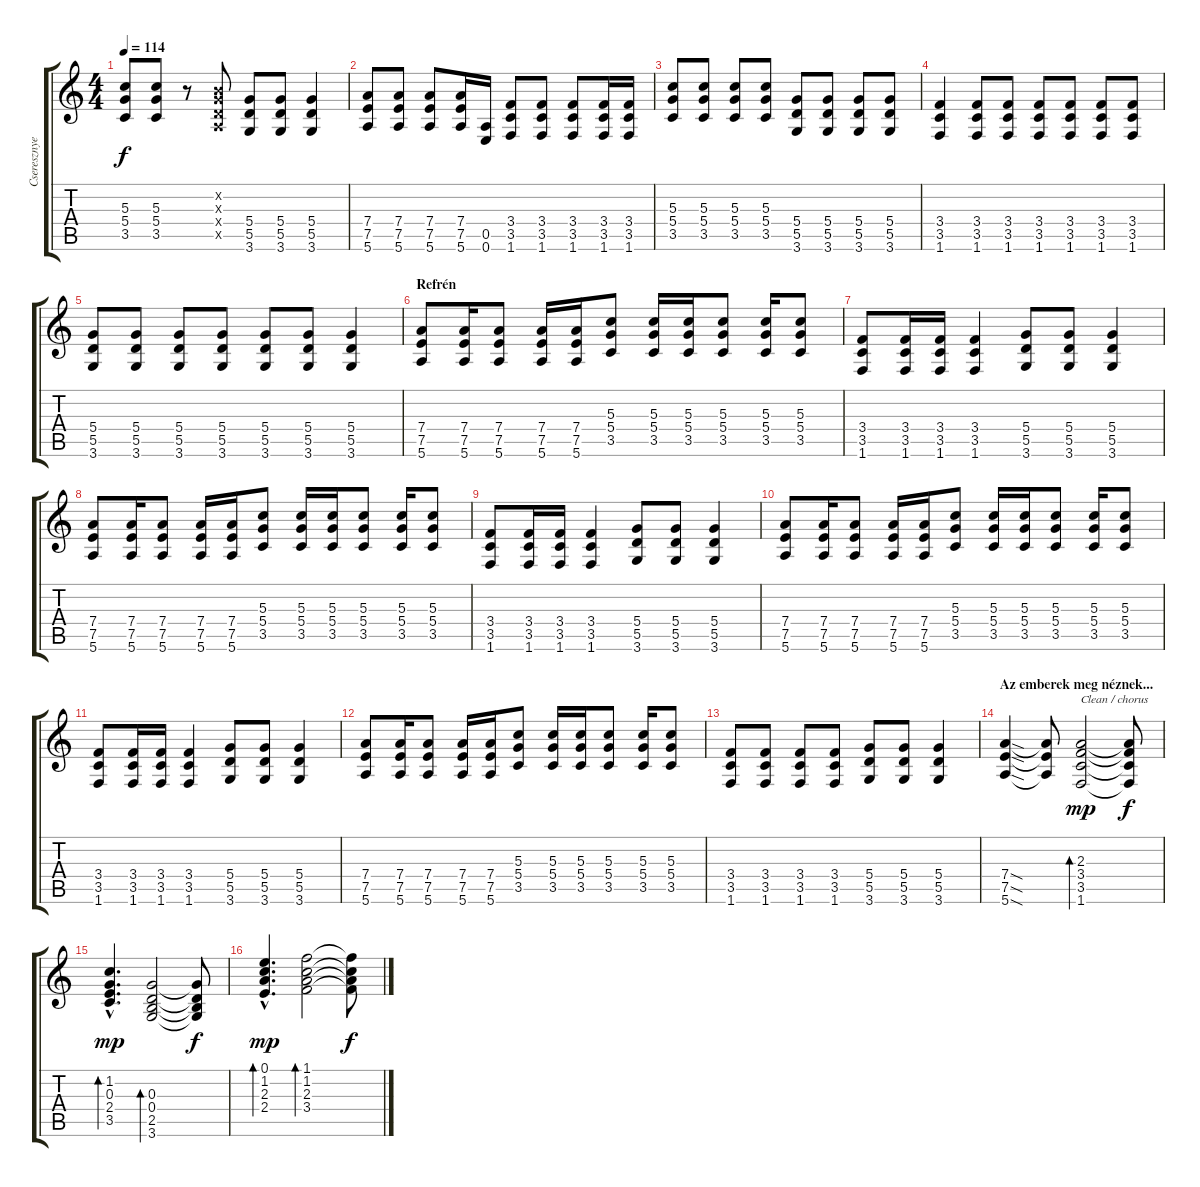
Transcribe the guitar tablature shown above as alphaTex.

\track ("Cseresznye I" "Cseresznye") {instrument distortionguitar}
\staff {score tabs}
\tuning (E4 B3 G3 D3 A2 E2) {hide}
\ts (4 4)
\tempo 114
\clef g2
\ks c
(5.3 5.4 3.5).8{dy f} (5.3 5.4 3.5).8 r.8 (0.2{x} 0.3{x} 0.4{x} 0.5{x}).8 (5.4 5.5 3.6).8 (5.4 5.5 3.6).8 (5.4 5.5 3.6).4 |
(7.4 7.5 5.6).8 (7.4 7.5 5.6).8 (7.4 7.5 5.6).8 (7.4 7.5 5.6).16 (0.5 0.6).16 (3.4 3.5 1.6).8 (3.4 3.5 1.6).8 (3.4 3.5 1.6).8 (3.4 3.5 1.6).16 (3.4 3.5 1.6).16 |
(5.3 5.4 3.5).8 (5.3 5.4 3.5).8 (5.3 5.4 3.5).8 (5.3 5.4 3.5).8 (5.4 5.5 3.6).8 (5.4 5.5 3.6).8 (5.4 5.5 3.6).8 (5.4 5.5 3.6).8 |
(3.4 3.5 1.6).4 (3.4 3.5 1.6).8 (3.4 3.5 1.6).8 (3.4 3.5 1.6).8 (3.4 3.5 1.6).8 (3.4 3.5 1.6).8 (3.4 3.5 1.6).8 |
(5.4 5.5 3.6).8 (5.4 5.5 3.6).8 (5.4 5.5 3.6).8 (5.4 5.5 3.6).8 (5.4 5.5 3.6).8 (5.4 5.5 3.6).8 (5.4 5.5 3.6).4 |
\section ("" "Refrén")
(7.4 7.5 5.6).8 (7.4 7.5 5.6).16 (7.4 7.5 5.6).8 (7.4 7.5 5.6).16 (7.4 7.5 5.6).16 (5.3 5.4 3.5).8 (5.3 5.4 3.5).16 (5.3 5.4 3.5).16 (5.3 5.4 3.5).8 (5.3 5.4 3.5).16 (5.3 5.4 3.5).8 |
(3.4 3.5 1.6).8 (3.4 3.5 1.6).16 (3.4 3.5 1.6).16 (3.4 3.5 1.6).4 (5.4 5.5 3.6).8 (5.4 5.5 3.6).8 (5.4 5.5 3.6).4 |
(7.4 7.5 5.6).8 (7.4 7.5 5.6).16 (7.4 7.5 5.6).8 (7.4 7.5 5.6).16 (7.4 7.5 5.6).16 (5.3 5.4 3.5).8 (5.3 5.4 3.5).16 (5.3 5.4 3.5).16 (5.3 5.4 3.5).8 (5.3 5.4 3.5).16 (5.3 5.4 3.5).8 |
(3.4 3.5 1.6).8 (3.4 3.5 1.6).16 (3.4 3.5 1.6).16 (3.4 3.5 1.6).4 (5.4 5.5 3.6).8 (5.4 5.5 3.6).8 (5.4 5.5 3.6).4 |
(7.4 7.5 5.6).8 (7.4 7.5 5.6).16 (7.4 7.5 5.6).8 (7.4 7.5 5.6).16 (7.4 7.5 5.6).16 (5.3 5.4 3.5).8 (5.3 5.4 3.5).16 (5.3 5.4 3.5).16 (5.3 5.4 3.5).8 (5.3 5.4 3.5).16 (5.3 5.4 3.5).8 |
(3.4 3.5 1.6).8 (3.4 3.5 1.6).16 (3.4 3.5 1.6).16 (3.4 3.5 1.6).4 (5.4 5.5 3.6).8 (5.4 5.5 3.6).8 (5.4 5.5 3.6).4 |
(7.4 7.5 5.6).8 (7.4 7.5 5.6).16 (7.4 7.5 5.6).8 (7.4 7.5 5.6).16 (7.4 7.5 5.6).16 (5.3 5.4 3.5).8 (5.3 5.4 3.5).16 (5.3 5.4 3.5).16 (5.3 5.4 3.5).8 (5.3 5.4 3.5).16 (5.3 5.4 3.5).8 |
(3.4 3.5 1.6).8 (3.4 3.5 1.6).8 (3.4 3.5 1.6).8 (3.4 3.5 1.6).8 (5.4 5.5 3.6).8 (5.4 5.5 3.6).8 (5.4 5.5 3.6).4 |
\section ("" "Az emberek meg néznek...")
(7.4{sod} 7.5{sod} 5.6{sod}).4 (7.4{t} 7.5{t} 5.6{t}).8 (2.3 3.4 3.5 1.6).2{bd 240 txt "Clean / chorus" dy mp} (2.3{t} 3.4{t} 3.5{t} 1.6{t}).8{dy f} |
(1.2{hac} 0.3{hac} 2.4{hac} 3.5{hac}).4{d bd 240 dy mp} (0.3 0.4 2.5 3.6).2{bd 240} (0.3{t} 0.4{t} 2.5{t} 3.6{t}).8{dy f} |
(0.1{hac} 1.2{hac} 2.3{hac} 2.4{hac}).4{d bd 240 dy mp} (1.1 1.2 2.3 3.4).2{bd 240} (1.1{t} 1.2{t} 2.3{t} 3.4{t}).8{dy f}
